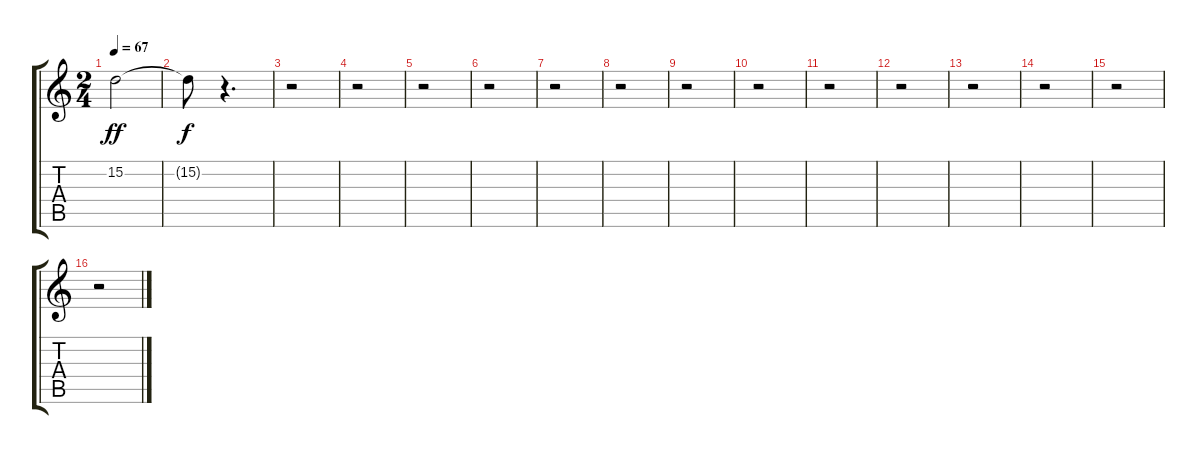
\track "" {instrument flute}
\staff {score tabs}
\tuning (E4 B3 G3 D3 A2 E2) {hide}
\ts (2 4)
\tempo 67
\clef g2
\ks c
15.2.2{dy ff} |
15.2{t}.8{dy f} r.4{d} |
r.2 |
r.2 |
r.2 |
r.2 |
r.2 |
r.2 |
r.2 |
r.2 |
r.2 |
r.2 |
r.2 |
r.2 |
r.2 |
r.2
